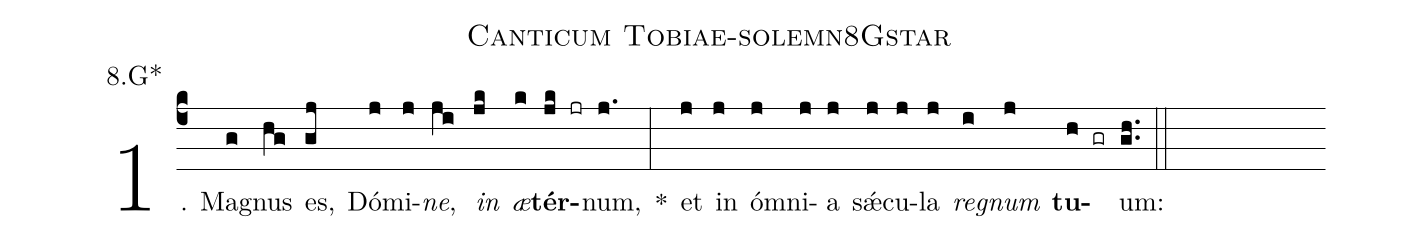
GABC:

name: Canticum Tobiae-solemn8Gstar;
annotation: 8.G*;
%%
(c4)1. Ma(g)gnus(hg) es,(gj) Dó(j)mi(j)<i>ne</i>,(ji) <i>in</i>(jk) <i>æ</i>(k)<b>tér</b>(jk jr)num,(j.) *(:) et(j) in(j) óm(j)ni(j)a(j) sǽ(j)cu(j)la(j) <i>re</i>(i)<i>gnum</i>(j) <b>tu</b>(h gr)um:(gh..) (::)
